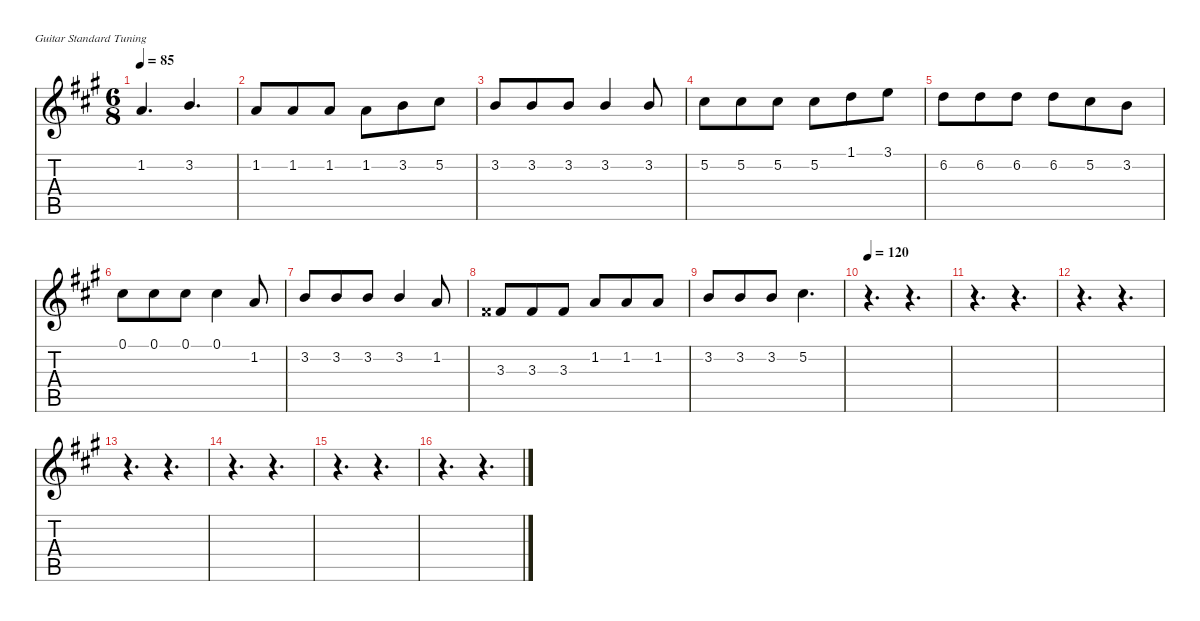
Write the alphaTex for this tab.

\defaultSystemsLayout 4
\hideDynamics
\bracketExtendMode nobrackets
\singleTrackTrackNamePolicy hidden
\multiTrackTrackNamePolicy hidden
\firstSystemTrackNameMode fullname
\firstSystemTrackNameOrientation horizontal
\otherSystemsTrackNameOrientation horizontal
\track ("Vocals" "sax.") {instrument altosax}
\staff {score tabs}
\tuning (E4 B3 G3 D3 A2 E2)
\displaytranspose 9
\ts (6 8)
\tempo 85
\clef g2
\ks a
1.2{acc forcenatural}.4{d dy f beam Up} 3.2{acc forcenatural}.4{d beam Up} |
1.2{acc forcenatural}.8{beam Up} 1.2{acc forcenatural}.8{beam Up} 1.2{acc forcenatural}.8{beam Up} 1.2{acc forcenatural}.8{beam Down} 3.2{acc forcenatural}.8{beam Down} 5.2{acc #}.8{beam Down} |
3.2{acc forcenatural}.8{beam Up} 3.2{acc forcenatural}.8{beam Up} 3.2{acc forcenatural}.8{beam Up} 3.2{acc forcenatural}.4{beam Up} 3.2{acc forcenatural}.8{beam Up} |
5.2{acc #}.8{beam Down} 5.2{acc #}.8{beam Down} 5.2{acc #}.8{beam Down} 5.2{acc #}.8{beam Down} 1.1{acc forcenatural}.8{beam Down} 3.1{acc forcenatural}.8{beam Down} |
6.2{acc forcenatural}.8{beam Down} 6.2{acc forcenatural}.8{beam Down} 6.2{acc forcenatural}.8{beam Down} 6.2{acc forcenatural}.8{beam Down} 5.2{acc #}.8{beam Down} 3.2{acc forcenatural}.8{beam Down} |
0.1{acc #}.8{beam Down} 0.1{acc #}.8{beam Down} 0.1{acc #}.8{beam Down} 0.1{acc #}.4{beam Down} 1.2{acc forcenatural}.8{beam Up} |
3.2{acc forcenatural}.8{beam Up} 3.2{acc forcenatural}.8{beam Up} 3.2{acc forcenatural}.8{beam Up} 3.2{acc forcenatural}.4{beam Up} 1.2{acc forcenatural}.8{beam Up} |
3.3{acc x}.8{beam Up} 3.3{acc x}.8{beam Up} 3.3{acc x}.8{beam Up} 1.2{acc forcenatural}.8{beam Up} 1.2{acc forcenatural}.8{beam Up} 1.2{acc forcenatural}.8{beam Up} |
3.2{acc forcenatural}.8{beam Up} 3.2{acc forcenatural}.8{beam Up} 3.2{acc forcenatural}.8{beam Up} 5.2{acc #}.4{d beam Down} |
\tempo 120
r.4{d beam Down} r.4{d beam Down} |
r.4{d beam Down} r.4{d beam Down} |
r.4{d beam Down} r.4{d beam Down} |
r.4{d beam Down} r.4{d beam Down} |
r.4{d beam Down} r.4{d beam Down} |
r.4{d beam Down} r.4{d beam Down} |
r.4{d beam Down} r.4{d beam Down}
